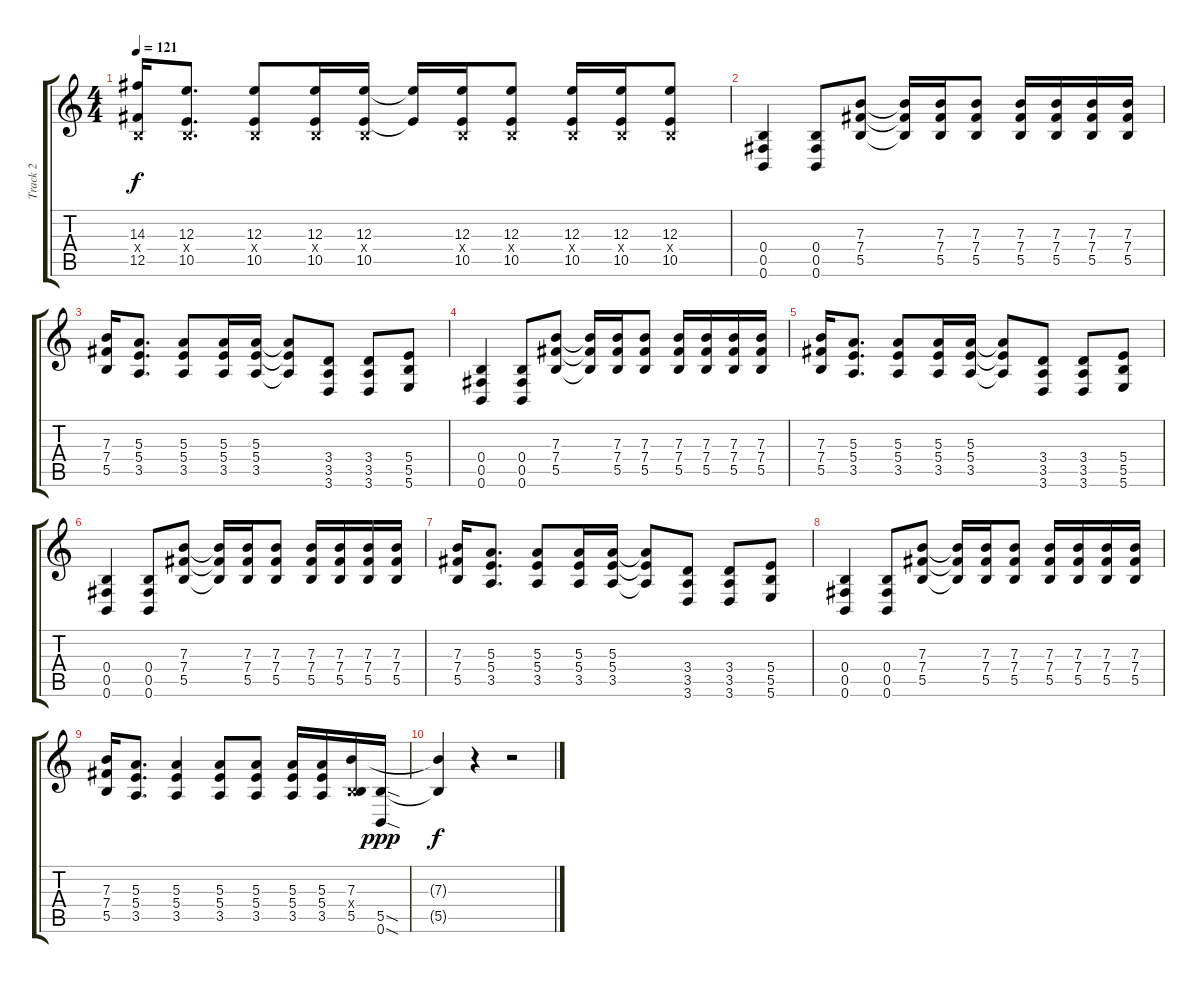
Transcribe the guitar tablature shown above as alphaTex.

\track ("Track 2" "Track 2") {instrument distortionguitar}
\staff {score tabs}
\tuning (Db4 Ab3 E3 B2 Gb2 B1) {hide}
\ts (4 4)
\tempo 121
\clef g2
\ks c
(14.3 0.4{x} 12.5).16{dy f} (12.3 0.4{x} 10.5).8{d} (12.3 0.4{x} 10.5).8 (12.3 0.4{x} 10.5).16 (12.3 0.4{x} 10.5).16 (12.3{t} 10.5{t}).16 (12.3 0.4{x} 10.5).16 (12.3 0.4{x} 10.5).8 (12.3 0.4{x} 10.5).16 (12.3 0.4{x} 10.5).16 (12.3 0.4{x} 10.5).8 |
(0.4 0.5 0.6).4 (0.4 0.5 0.6).8 (7.3 7.4 5.5).8 (7.3{t} 7.4{t} 5.5{t}).16 (7.3 7.4 5.5).16 (7.3 7.4 5.5).8 (7.3 7.4 5.5).16 (7.3 7.4 5.5).16 (7.3 7.4 5.5).16 (7.3 7.4 5.5).16 |
(7.3 7.4 5.5).16 (5.3 5.4 3.5).8{d} (5.3 5.4 3.5).8 (5.3 5.4 3.5).16 (5.3 5.4 3.5).16 (5.3{t} 5.4{t} 3.5{t}).8 (3.4 3.5 3.6).8 (3.4 3.5 3.6).8 (5.4 5.5 5.6).8 |
(0.4 0.5 0.6).4 (0.4 0.5 0.6).8 (7.3 7.4 5.5).8 (7.3{t} 7.4{t} 5.5{t}).16 (7.3 7.4 5.5).16 (7.3 7.4 5.5).8 (7.3 7.4 5.5).16 (7.3 7.4 5.5).16 (7.3 7.4 5.5).16 (7.3 7.4 5.5).16 |
(7.3 7.4 5.5).16 (5.3 5.4 3.5).8{d} (5.3 5.4 3.5).8 (5.3 5.4 3.5).16 (5.3 5.4 3.5).16 (5.3{t} 5.4{t} 3.5{t}).8 (3.4 3.5 3.6).8 (3.4 3.5 3.6).8 (5.4 5.5 5.6).8 |
(0.4 0.5 0.6).4 (0.4 0.5 0.6).8 (7.3 7.4 5.5).8 (7.3{t} 7.4{t} 5.5{t}).16 (7.3 7.4 5.5).16 (7.3 7.4 5.5).8 (7.3 7.4 5.5).16 (7.3 7.4 5.5).16 (7.3 7.4 5.5).16 (7.3 7.4 5.5).16 |
(7.3 7.4 5.5).16 (5.3 5.4 3.5).8{d} (5.3 5.4 3.5).8 (5.3 5.4 3.5).16 (5.3 5.4 3.5).16 (5.3{t} 5.4{t} 3.5{t}).8 (3.4 3.5 3.6).8 (3.4 3.5 3.6).8 (5.4 5.5 5.6).8 |
(0.4 0.5 0.6).4 (0.4 0.5 0.6).8 (7.3 7.4 5.5).8 (7.3{t} 7.4{t} 5.5{t}).16 (7.3 7.4 5.5).16 (7.3 7.4 5.5).8 (7.3 7.4 5.5).16 (7.3 7.4 5.5).16 (7.3 7.4 5.5).16 (7.3 7.4 5.5).16 |
(7.3 7.4 5.5).16 (5.3 5.4 3.5).8{d} (5.3 5.4 3.5).4 (5.3 5.4 3.5).8 (5.3 5.4 3.5).8 (5.3 5.4 3.5).16 (5.3 5.4 3.5).16 (7.3 0.4{x} 5.5).16 (5.5{sod} 0.6{sod}).16{dy ppp} |
(7.3{t} 5.5{t}).4{dy f} r.4 r.2
